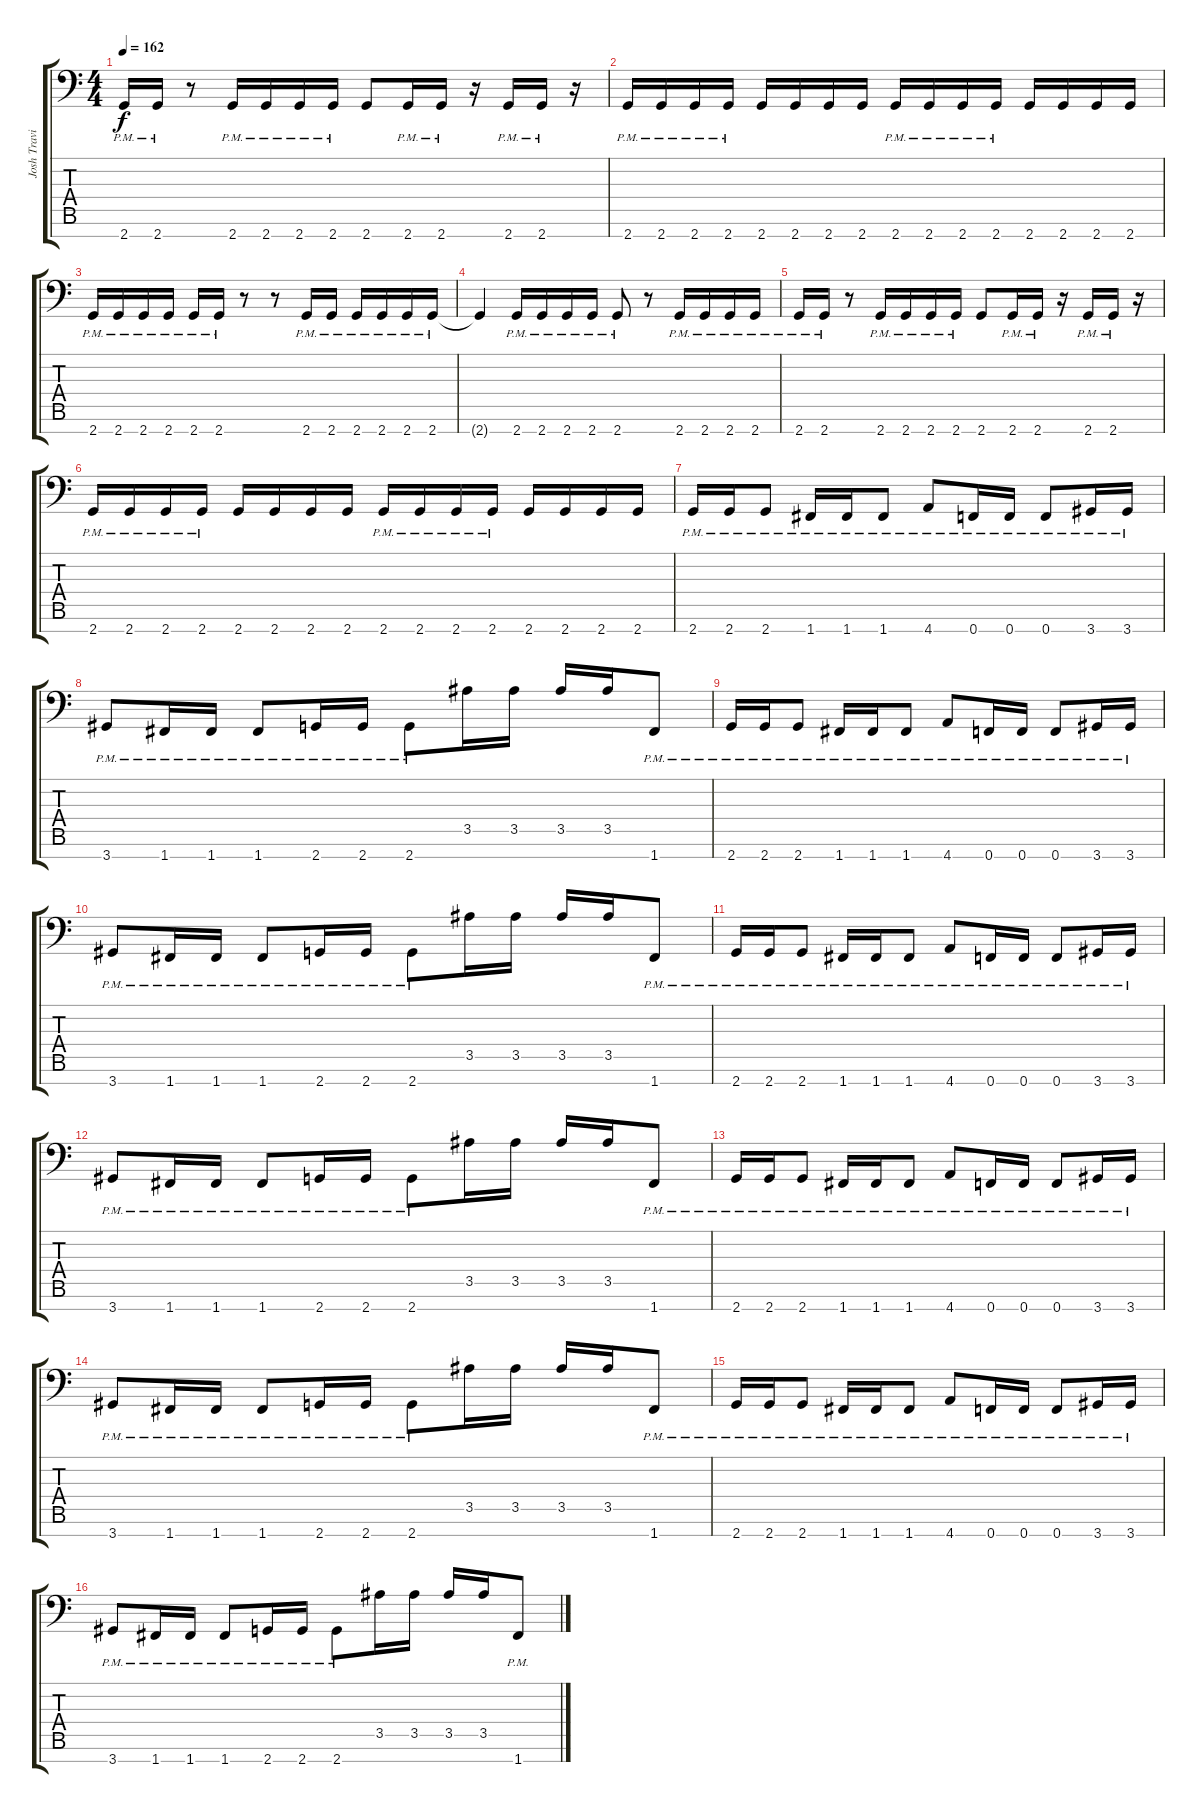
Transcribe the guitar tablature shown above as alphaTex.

\track ("Josh Travis" "Josh Travi") {instrument distortionguitar}
\staff {score tabs}
\tuning (B3 Gb3 E3 B2 G2 C2 F1) {hide}
\ts (4 4)
\tempo 162
\clef f4
\ks c
2.7{pm}.16{dy f} 2.7{pm}.16 r.8 2.7{pm}.16 2.7{pm}.16 2.7{pm}.16 2.7{pm}.16 2.7.8 2.7{pm}.16 2.7{pm}.16 r.16 2.7{pm}.16 2.7{pm}.16 r.16 |
2.7{pm}.16 2.7{pm}.16 2.7{pm}.16 2.7{pm}.16 2.7.16 2.7.16 2.7.16 2.7.16 2.7{pm}.16 2.7{pm}.16 2.7{pm}.16 2.7{pm}.16 2.7.16 2.7.16 2.7.16 2.7.16 |
2.7{pm}.16 2.7{pm}.16 2.7{pm}.16 2.7{pm}.16 2.7{pm}.16 2.7{pm}.16 r.8 r.8 2.7{pm}.16 2.7{pm}.16 2.7{pm}.16 2.7{pm}.16 2.7{pm}.16 2.7{pm}.16 |
2.7{t}.4 2.7{pm}.16 2.7{pm}.16 2.7{pm}.16 2.7{pm}.16 2.7{pm}.8 r.8 2.7{pm}.16 2.7{pm}.16 2.7{pm}.16 2.7{pm}.16 |
2.7{pm}.16 2.7{pm}.16 r.8 2.7{pm}.16 2.7{pm}.16 2.7{pm}.16 2.7{pm}.16 2.7.8 2.7{pm}.16 2.7{pm}.16 r.16 2.7{pm}.16 2.7{pm}.16 r.16 |
2.7{pm}.16 2.7{pm}.16 2.7{pm}.16 2.7{pm}.16 2.7.16 2.7.16 2.7.16 2.7.16 2.7{pm}.16 2.7{pm}.16 2.7{pm}.16 2.7{pm}.16 2.7.16 2.7.16 2.7.16 2.7.16 |
2.7{pm}.16 2.7{pm}.16 2.7{pm}.8 1.7{pm}.16 1.7{pm}.16 1.7{pm}.8 4.7{pm}.8 0.7{pm}.16 0.7{pm}.16 0.7{pm}.8 3.7{pm}.16 3.7{pm}.16 |
3.7{pm}.8 1.7{pm}.16 1.7{pm}.16 1.7{pm}.8 2.7{pm}.16 2.7{pm}.16 2.7{pm}.8 3.5.16 3.5.16 3.5.16 3.5.16 1.7{pm}.8 |
2.7{pm}.16 2.7{pm}.16 2.7{pm}.8 1.7{pm}.16 1.7{pm}.16 1.7{pm}.8 4.7{pm}.8 0.7{pm}.16 0.7{pm}.16 0.7{pm}.8 3.7{pm}.16 3.7{pm}.16 |
3.7{pm}.8 1.7{pm}.16 1.7{pm}.16 1.7{pm}.8 2.7{pm}.16 2.7{pm}.16 2.7{pm}.8 3.5.16 3.5.16 3.5.16 3.5.16 1.7{pm}.8 |
2.7{pm}.16 2.7{pm}.16 2.7{pm}.8 1.7{pm}.16 1.7{pm}.16 1.7{pm}.8 4.7{pm}.8 0.7{pm}.16 0.7{pm}.16 0.7{pm}.8 3.7{pm}.16 3.7{pm}.16 |
3.7{pm}.8 1.7{pm}.16 1.7{pm}.16 1.7{pm}.8 2.7{pm}.16 2.7{pm}.16 2.7{pm}.8 3.5.16 3.5.16 3.5.16 3.5.16 1.7{pm}.8 |
2.7{pm}.16 2.7{pm}.16 2.7{pm}.8 1.7{pm}.16 1.7{pm}.16 1.7{pm}.8 4.7{pm}.8 0.7{pm}.16 0.7{pm}.16 0.7{pm}.8 3.7{pm}.16 3.7{pm}.16 |
3.7{pm}.8 1.7{pm}.16 1.7{pm}.16 1.7{pm}.8 2.7{pm}.16 2.7{pm}.16 2.7{pm}.8 3.5.16 3.5.16 3.5.16 3.5.16 1.7{pm}.8 |
2.7{pm}.16 2.7{pm}.16 2.7{pm}.8 1.7{pm}.16 1.7{pm}.16 1.7{pm}.8 4.7{pm}.8 0.7{pm}.16 0.7{pm}.16 0.7{pm}.8 3.7{pm}.16 3.7{pm}.16 |
3.7{pm}.8 1.7{pm}.16 1.7{pm}.16 1.7{pm}.8 2.7{pm}.16 2.7{pm}.16 2.7{pm}.8 3.5.16 3.5.16 3.5.16 3.5.16 1.7{pm}.8
